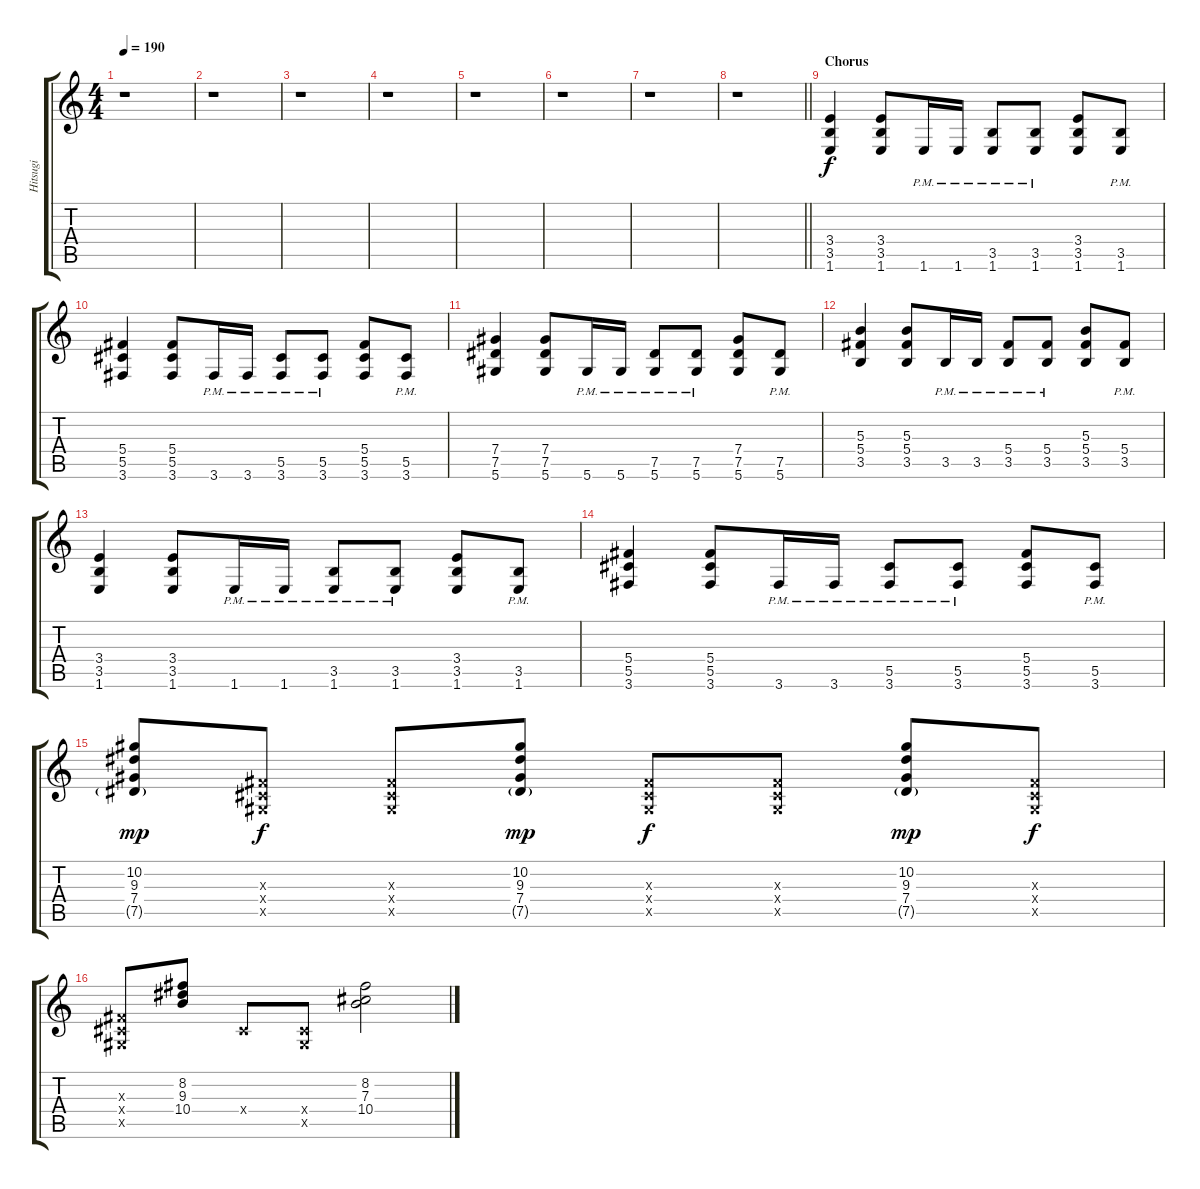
\track ("Hitsugi" "Hitsugi") {instrument distortionguitar}
\staff {score tabs}
\tuning (Eb4 Bb3 Gb3 Db3 Ab2 Eb2) {hide}
\ts (4 4)
\tempo 190
\clef g2
\ks c
r.1{dy f} |
r.1 |
r.1 |
r.1 |
r.1 |
r.1 |
r.1 |
\barLineRight lightlight
r.1 |
\section ("" "Chorus")
(3.4 3.5 1.6).4 (3.4 3.5 1.6).8 1.6{pm}.16 1.6{pm}.16 (3.5{pm} 1.6{pm}).8 (3.5{pm} 1.6{pm}).8 (3.4 3.5 1.6).8 (3.5{pm} 1.6{pm}).8 |
(5.4 5.5 3.6).4 (5.4 5.5 3.6).8 3.6{pm}.16 3.6{pm}.16 (5.5{pm} 3.6{pm}).8 (5.5{pm} 3.6{pm}).8 (5.4 5.5 3.6).8 (5.5{pm} 3.6{pm}).8 |
(7.4 7.5 5.6).4 (7.4 7.5 5.6).8 5.6{pm}.16 5.6{pm}.16 (7.5{pm} 5.6{pm}).8 (7.5{pm} 5.6{pm}).8 (7.4 7.5 5.6).8 (7.5{pm} 5.6{pm}).8 |
(5.3 5.4 3.5).4 (5.3 5.4 3.5).8 3.5{pm}.16 3.5{pm}.16 (5.4{pm} 3.5{pm}).8 (5.4{pm} 3.5{pm}).8 (5.3 5.4 3.5).8 (5.4{pm} 3.5{pm}).8 |
(3.4 3.5 1.6).4 (3.4 3.5 1.6).8 1.6{pm}.16 1.6{pm}.16 (3.5{pm} 1.6{pm}).8 (3.5{pm} 1.6{pm}).8 (3.4 3.5 1.6).8 (3.5{pm} 1.6{pm}).8 |
(5.4 5.5 3.6).4 (5.4 5.5 3.6).8 3.6{pm}.16 3.6{pm}.16 (5.5{pm} 3.6{pm}).8 (5.5{pm} 3.6{pm}).8 (5.4 5.5 3.6).8 (5.5{pm} 3.6{pm}).8 |
(10.2 9.3 7.4 7.5{g}).8{dy mp} (0.3{x} 0.4{x} 0.5{x}).8{dy f} (0.3{x} 0.4{x} 0.5{x}).8 (10.2 9.3 7.4 7.5{g}).8{dy mp} (0.3{x} 0.4{x} 0.5{x}).8{dy f} (0.3{x} 0.4{x} 0.5{x}).8 (10.2 9.3 7.4 7.5{g}).8{dy mp} (0.3{x} 0.4{x} 0.5{x}).8{dy f} |
(0.3{x} 0.4{x} 0.5{x}).8 (8.2 9.3 10.4).8 0.4{x}.8 (0.4{x} 0.5{x}).8 (8.2 7.3 10.4).2
